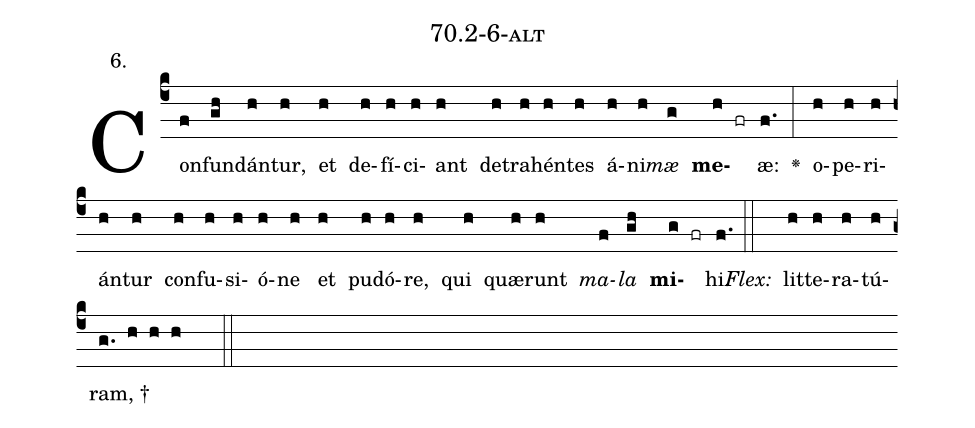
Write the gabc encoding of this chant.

name: 70.2-6-alt;
annotation: 6.;
%%
(c4)Con(f)fun(gh)dán(h)tur,(h) et(h) de(h)fí(h)ci(h)ant(h) de(h)tra(h)hén(h)tes(h) á(h)ni(h)<i>mæ</i>(g) <b>me</b>(h fr)æ:(f.) <v>\greheightstar</v>(:) o(h)pe(h)ri(h)án(h)tur(h) con(h)fu(h)si(h)ó(h)ne(h) et(h) pu(h)dó(h)re,(h) qui(h) quæ(h)runt(h) <i>ma</i>(f)<i>la</i>(gh) <b>mi</b>(g fr)hi.(f.) (::)
<i>Flex:</i>()  lit(h)te(h)ra(h)tú(h)ram, †(g. h h h  ::)

%E(h) u(h) o(f) u(gh) a(g) e.(f.) (::)
